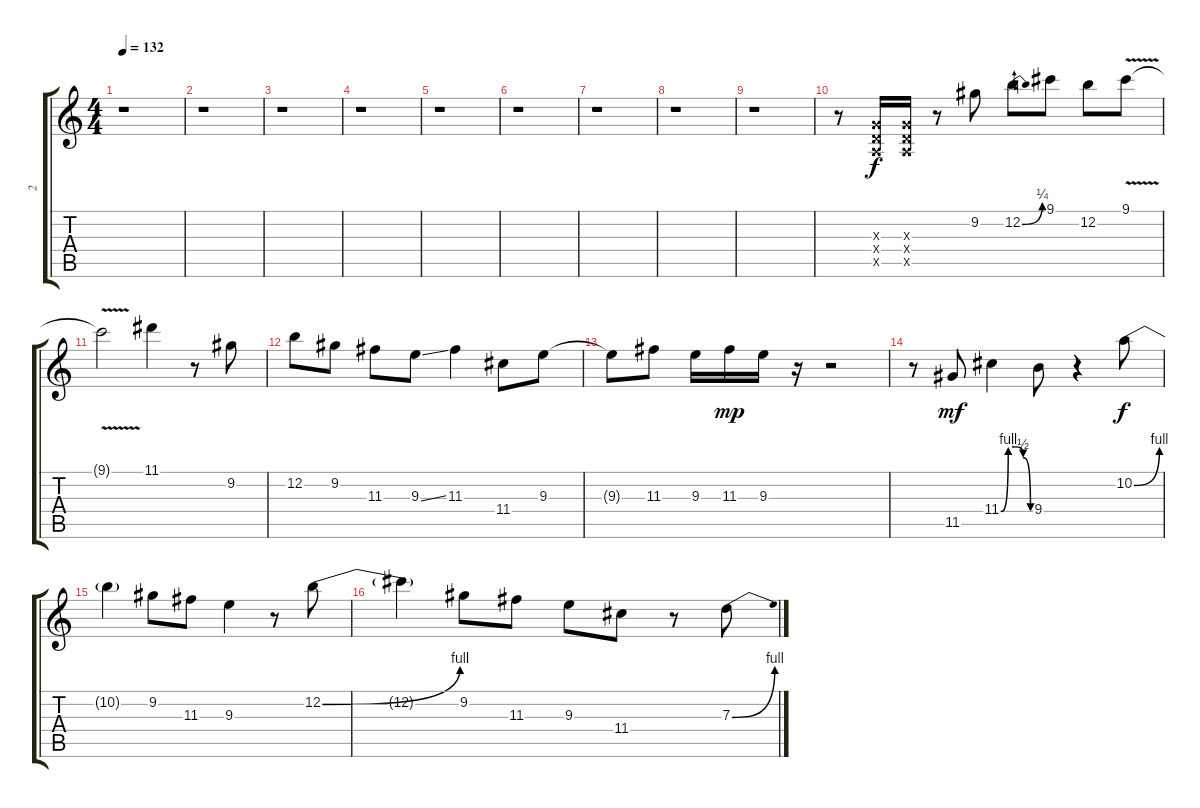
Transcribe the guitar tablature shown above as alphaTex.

\track ("2" "2") {instrument distortionguitar}
\staff {score tabs}
\tuning (E4 B3 G3 D3 A2 E2) {hide}
\ts (4 4)
\tempo 132
\clef g2
\ks c
r.1{dy f} |
r.1 |
r.1 |
r.1 |
r.1 |
r.1 |
r.1 |
r.1 |
r.1 |
r.8 (0.3{x} 0.4{x} 0.5{x}).16 (0.3{x} 0.4{x} 0.5{x}).16 r.8 9.2.8 12.2{be (bend 0 0 60 1)}.8 9.1.8 12.2.8 9.1{v}.8 |
9.1{t}.2 11.1.4 r.8 9.2.8 |
12.2.8 9.2.8 11.3.8 9.3{ss}.8 11.3.4 11.4.8 9.3.8 |
9.3{t}.8 11.3.8 9.3.16 11.3.16{dy mp} 9.3.16 r.16 r.2 |
r.8 11.5.8{dy mf} 11.4{be (custom 0 0 15 4 30 4 45 2 60 0)}.4 9.4.8 r.4 10.2{be (bend 0 0 60 4)}.8{dy f} |
10.2{t}.4 9.2.8 11.3.8 9.3.4 r.8 12.2{be (bend 0 0 60 4)}.8 |
12.2{t}.4 9.2.8 11.3.8 9.3.8 11.4.8 r.8 7.3{be (bend 0 0 60 4)}.8
